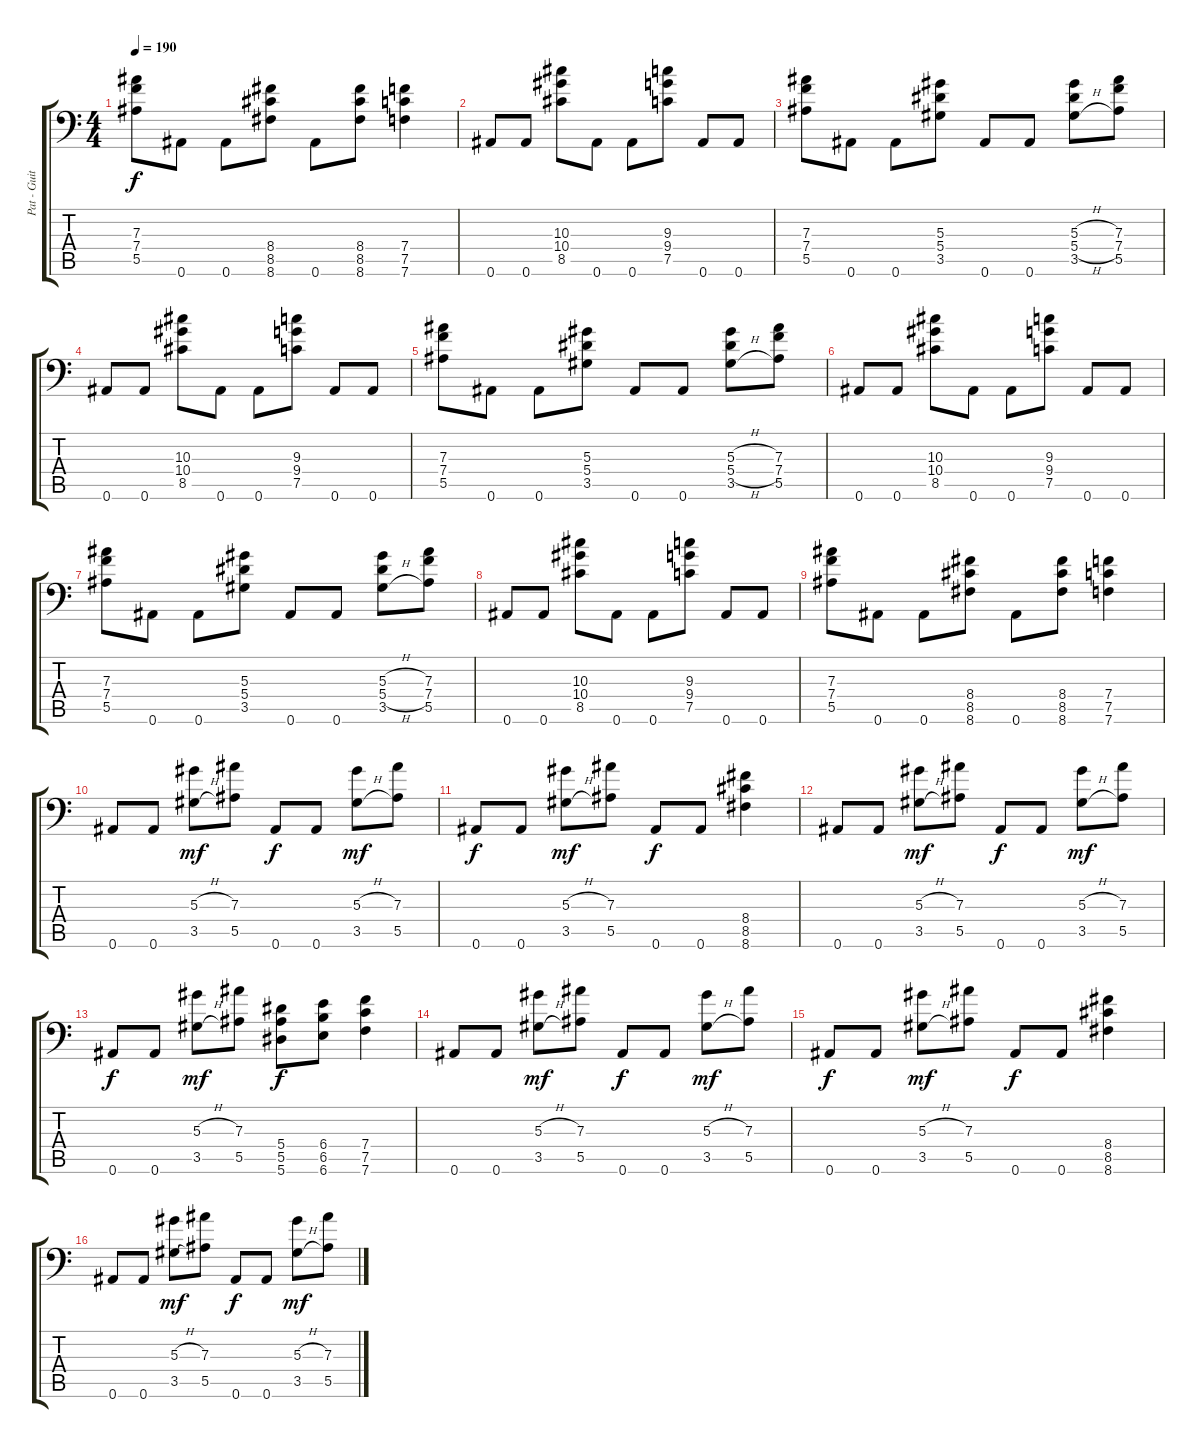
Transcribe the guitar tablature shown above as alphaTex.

\track ("Pat - Guitar" "Pat - Guit") {instrument distortionguitar}
\staff {score tabs}
\tuning (C4 G3 Eb3 Bb2 F2 Bb1) {hide}
\ts (4 4)
\tempo 190
\clef f4
\ks c
(7.3 7.4 5.5).8{dy f} 0.6.8 0.6.8 (8.4 8.5 8.6).8 0.6.8 (8.4 8.5 8.6).8 (7.4 7.5 7.6).4 |
0.6.8 0.6.8 (10.3 10.4 8.5).8 0.6.8 0.6.8 (9.3 9.4 7.5).8 0.6.8 0.6.8 |
(7.3 7.4 5.5).8 0.6.8 0.6.8 (5.3 5.4 3.5).8 0.6.8 0.6.8 (5.3{h} 5.4{h} 3.5{h}).8 (7.3 7.4 5.5).8 |
0.6.8 0.6.8 (10.3 10.4 8.5).8 0.6.8 0.6.8 (9.3 9.4 7.5).8 0.6.8 0.6.8 |
(7.3 7.4 5.5).8 0.6.8 0.6.8 (5.3 5.4 3.5).8 0.6.8 0.6.8 (5.3{h} 5.4{h} 3.5{h}).8 (7.3 7.4 5.5).8 |
0.6.8 0.6.8 (10.3 10.4 8.5).8 0.6.8 0.6.8 (9.3 9.4 7.5).8 0.6.8 0.6.8 |
(7.3 7.4 5.5).8 0.6.8 0.6.8 (5.3 5.4 3.5).8 0.6.8 0.6.8 (5.3{h} 5.4{h} 3.5{h}).8 (7.3 7.4 5.5).8 |
0.6.8 0.6.8 (10.3 10.4 8.5).8 0.6.8 0.6.8 (9.3 9.4 7.5).8 0.6.8 0.6.8 |
(7.3 7.4 5.5).8 0.6.8 0.6.8 (8.4 8.5 8.6).8 0.6.8 (8.4 8.5 8.6).8 (7.4 7.5 7.6).4 |
0.6.8 0.6.8 (5.3{h} 3.5{h}).8{dy mf} (7.3 5.5).8 0.6.8{dy f} 0.6.8 (5.3{h} 3.5{h}).8{dy mf} (7.3 5.5).8 |
0.6.8{dy f} 0.6.8 (5.3{h} 3.5{h}).8{dy mf} (7.3 5.5).8 0.6.8{dy f} 0.6.8 (8.4 8.5 8.6).4 |
0.6.8 0.6.8 (5.3{h} 3.5{h}).8{dy mf} (7.3 5.5).8 0.6.8{dy f} 0.6.8 (5.3{h} 3.5{h}).8{dy mf} (7.3 5.5).8 |
0.6.8{dy f} 0.6.8 (5.3{h} 3.5{h}).8{dy mf} (7.3 5.5).8 (5.4 5.5 5.6).8{dy f} (6.4 6.5 6.6).8 (7.4 7.5 7.6).4 |
0.6.8 0.6.8 (5.3{h} 3.5{h}).8{dy mf} (7.3 5.5).8 0.6.8{dy f} 0.6.8 (5.3{h} 3.5{h}).8{dy mf} (7.3 5.5).8 |
0.6.8{dy f} 0.6.8 (5.3{h} 3.5{h}).8{dy mf} (7.3 5.5).8 0.6.8{dy f} 0.6.8 (8.4 8.5 8.6).4 |
0.6.8 0.6.8 (5.3{h} 3.5{h}).8{dy mf} (7.3 5.5).8 0.6.8{dy f} 0.6.8 (5.3{h} 3.5{h}).8{dy mf} (7.3 5.5).8
